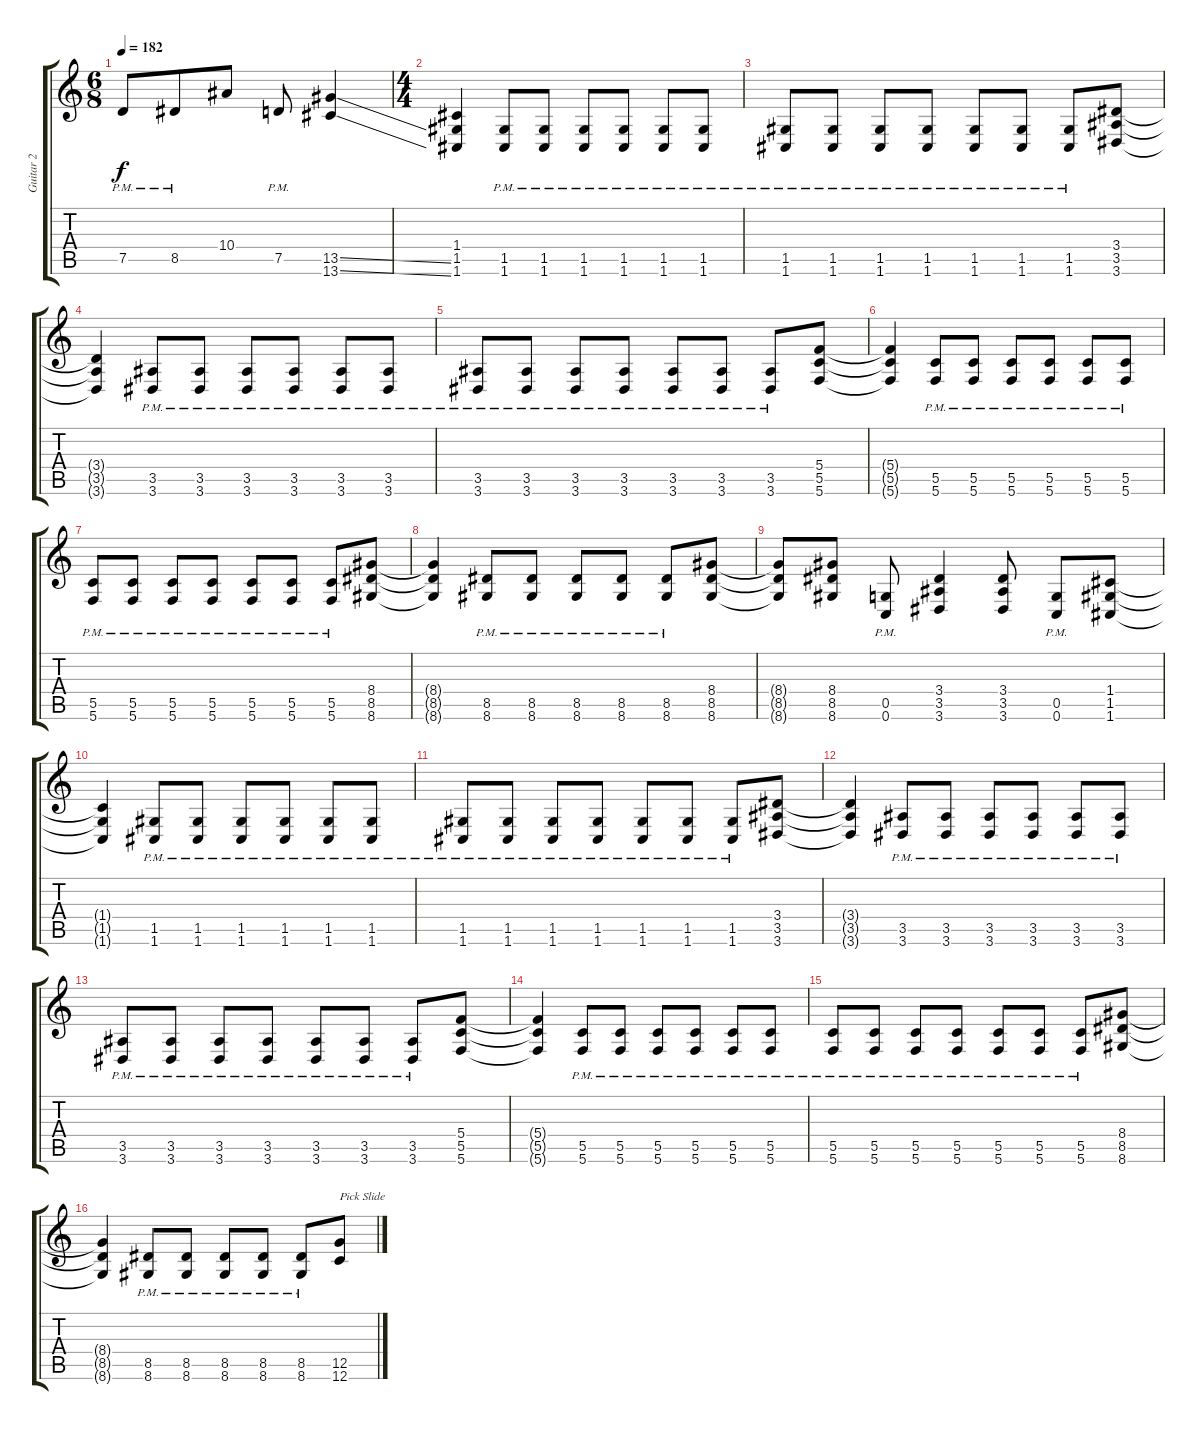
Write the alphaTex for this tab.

\track ("Guitar 2" "Guitar 2") {instrument distortionguitar}
\staff {score tabs}
\tuning (D4 A3 F3 C3 G2 C2) {hide}
\ts (6 8)
\tempo 182
\clef g2
\ks c
7.5{pm}.8{dy f} 8.5{pm}.8 10.4.8 7.5{pm}.8 (13.5{ss} 13.6{ss}).4 |
\ts (4 4)
(1.4 1.5 1.6).4 (1.5{pm} 1.6{pm}).8 (1.5{pm} 1.6{pm}).8 (1.5{pm} 1.6{pm}).8 (1.5{pm} 1.6{pm}).8 (1.5{pm} 1.6{pm}).8 (1.5{pm} 1.6{pm}).8 |
(1.5{pm} 1.6{pm}).8 (1.5{pm} 1.6{pm}).8 (1.5{pm} 1.6{pm}).8 (1.5{pm} 1.6{pm}).8 (1.5{pm} 1.6{pm}).8 (1.5{pm} 1.6{pm}).8 (1.5{pm} 1.6{pm}).8 (3.4 3.5 3.6).8 |
(3.4{t} 3.5{t} 3.6{t}).4 (3.5{pm} 3.6{pm}).8 (3.5{pm} 3.6{pm}).8 (3.5{pm} 3.6{pm}).8 (3.5{pm} 3.6{pm}).8 (3.5{pm} 3.6{pm}).8 (3.5{pm} 3.6{pm}).8 |
(3.5{pm} 3.6{pm}).8 (3.5{pm} 3.6{pm}).8 (3.5{pm} 3.6{pm}).8 (3.5{pm} 3.6{pm}).8 (3.5{pm} 3.6{pm}).8 (3.5{pm} 3.6{pm}).8 (3.5{pm} 3.6{pm}).8 (5.4 5.5 5.6).8 |
(5.4{t} 5.5{t} 5.6{t}).4 (5.5{pm} 5.6{pm}).8 (5.5{pm} 5.6{pm}).8 (5.5{pm} 5.6{pm}).8 (5.5{pm} 5.6{pm}).8 (5.5{pm} 5.6{pm}).8 (5.5{pm} 5.6{pm}).8 |
(5.5{pm} 5.6{pm}).8 (5.5{pm} 5.6{pm}).8 (5.5{pm} 5.6{pm}).8 (5.5{pm} 5.6{pm}).8 (5.5{pm} 5.6{pm}).8 (5.5{pm} 5.6{pm}).8 (5.5{pm} 5.6{pm}).8 (8.4 8.5 8.6).8 |
(8.4{t} 8.5{t} 8.6{t}).4 (8.5{pm} 8.6{pm}).8 (8.5{pm} 8.6{pm}).8 (8.5{pm} 8.6{pm}).8 (8.5{pm} 8.6{pm}).8 (8.5{pm} 8.6{pm}).8 (8.4 8.5 8.6).8 |
(8.4{t} 8.5{t} 8.6{t}).8 (8.4 8.5 8.6).8 (0.5{pm} 0.6{pm}).8 (3.4 3.5 3.6).4 (3.4 3.5 3.6).8 (0.5{pm} 0.6{pm}).8 (1.4 1.5 1.6).8 |
(1.4{t} 1.5{t} 1.6{t}).4 (1.5{pm} 1.6{pm}).8 (1.5{pm} 1.6{pm}).8 (1.5{pm} 1.6{pm}).8 (1.5{pm} 1.6{pm}).8 (1.5{pm} 1.6{pm}).8 (1.5{pm} 1.6{pm}).8 |
(1.5{pm} 1.6{pm}).8 (1.5{pm} 1.6{pm}).8 (1.5{pm} 1.6{pm}).8 (1.5{pm} 1.6{pm}).8 (1.5{pm} 1.6{pm}).8 (1.5{pm} 1.6{pm}).8 (1.5{pm} 1.6{pm}).8 (3.4 3.5 3.6).8 |
(3.4{t} 3.5{t} 3.6{t}).4 (3.5{pm} 3.6{pm}).8 (3.5{pm} 3.6{pm}).8 (3.5{pm} 3.6{pm}).8 (3.5{pm} 3.6{pm}).8 (3.5{pm} 3.6{pm}).8 (3.5{pm} 3.6{pm}).8 |
(3.5{pm} 3.6{pm}).8 (3.5{pm} 3.6{pm}).8 (3.5{pm} 3.6{pm}).8 (3.5{pm} 3.6{pm}).8 (3.5{pm} 3.6{pm}).8 (3.5{pm} 3.6{pm}).8 (3.5{pm} 3.6{pm}).8 (5.4 5.5 5.6).8 |
(5.4{t} 5.5{t} 5.6{t}).4 (5.5{pm} 5.6{pm}).8 (5.5{pm} 5.6{pm}).8 (5.5{pm} 5.6{pm}).8 (5.5{pm} 5.6{pm}).8 (5.5{pm} 5.6{pm}).8 (5.5{pm} 5.6{pm}).8 |
(5.5{pm} 5.6{pm}).8 (5.5{pm} 5.6{pm}).8 (5.5{pm} 5.6{pm}).8 (5.5{pm} 5.6{pm}).8 (5.5{pm} 5.6{pm}).8 (5.5{pm} 5.6{pm}).8 (5.5{pm} 5.6{pm}).8 (8.4 8.5 8.6).8 |
(8.4{t} 8.5{t} 8.6{t}).4 (8.5{pm} 8.6{pm}).8 (8.5{pm} 8.6{pm}).8 (8.5{pm} 8.6{pm}).8 (8.5{pm} 8.6{pm}).8 (8.5{pm} 8.6{pm}).8 (12.5{ss} 12.6{ss}).8{txt "Pick Slide"}
